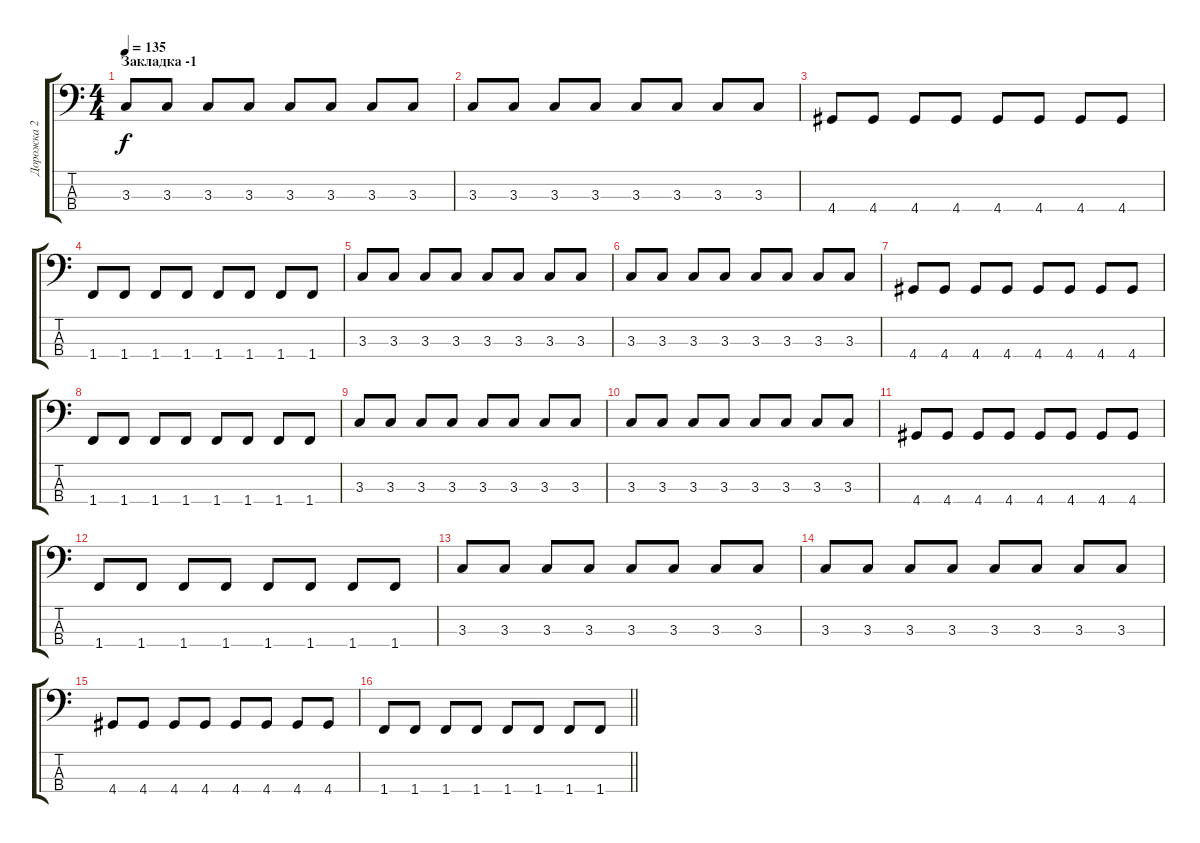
\track ("Дорожка 2" "Дорожка 2") {instrument electricbassfinger}
\staff {score tabs}
\tuning (G2 D2 A1 E1) {hide}
\ts (4 4)
\section ("" "Закладка -1")
\tempo 135
\clef f4
\ks c
3.3.8{dy f} 3.3.8 3.3.8 3.3.8 3.3.8 3.3.8 3.3.8 3.3.8 |
3.3.8 3.3.8 3.3.8 3.3.8 3.3.8 3.3.8 3.3.8 3.3.8 |
4.4.8 4.4.8 4.4.8 4.4.8 4.4.8 4.4.8 4.4.8 4.4.8 |
1.4.8 1.4.8 1.4.8 1.4.8 1.4.8 1.4.8 1.4.8 1.4.8 |
3.3.8 3.3.8 3.3.8 3.3.8 3.3.8 3.3.8 3.3.8 3.3.8 |
3.3.8 3.3.8 3.3.8 3.3.8 3.3.8 3.3.8 3.3.8 3.3.8 |
4.4.8 4.4.8 4.4.8 4.4.8 4.4.8 4.4.8 4.4.8 4.4.8 |
1.4.8 1.4.8 1.4.8 1.4.8 1.4.8 1.4.8 1.4.8 1.4.8 |
3.3.8 3.3.8 3.3.8 3.3.8 3.3.8 3.3.8 3.3.8 3.3.8 |
3.3.8 3.3.8 3.3.8 3.3.8 3.3.8 3.3.8 3.3.8 3.3.8 |
4.4.8 4.4.8 4.4.8 4.4.8 4.4.8 4.4.8 4.4.8 4.4.8 |
1.4.8 1.4.8 1.4.8 1.4.8 1.4.8 1.4.8 1.4.8 1.4.8 |
3.3.8 3.3.8 3.3.8 3.3.8 3.3.8 3.3.8 3.3.8 3.3.8 |
3.3.8 3.3.8 3.3.8 3.3.8 3.3.8 3.3.8 3.3.8 3.3.8 |
4.4.8 4.4.8 4.4.8 4.4.8 4.4.8 4.4.8 4.4.8 4.4.8 |
\barLineRight lightlight
1.4.8 1.4.8 1.4.8 1.4.8 1.4.8 1.4.8 1.4.8 1.4.8
